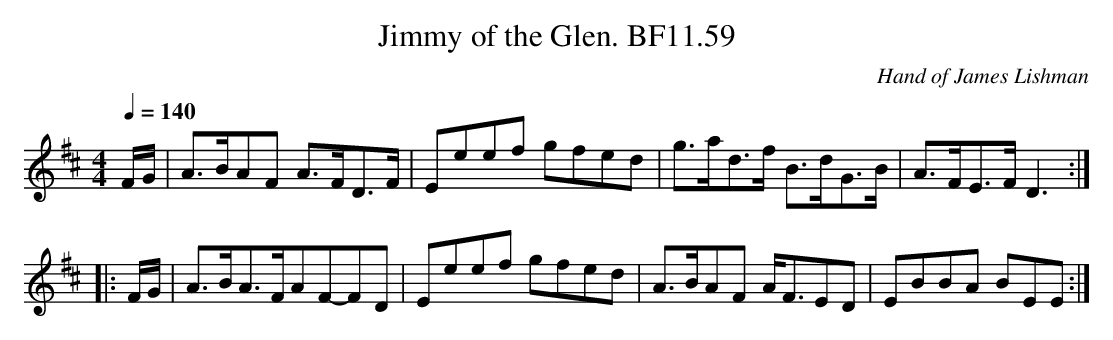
X:1
T:Jimmy of the Glen. BF11.59
M:4/4
Q:1/4=140
C:Hand of James Lishman
K:D
F/G/|A>BAF A>FD>F|Eeef gfed|g>ad>f B>dG>B|A>FE>FD3:|
|:F/G/|A>BA>FAF-FD|Eeef gfed|A>BAF A<FED|EBBA BEE:|
